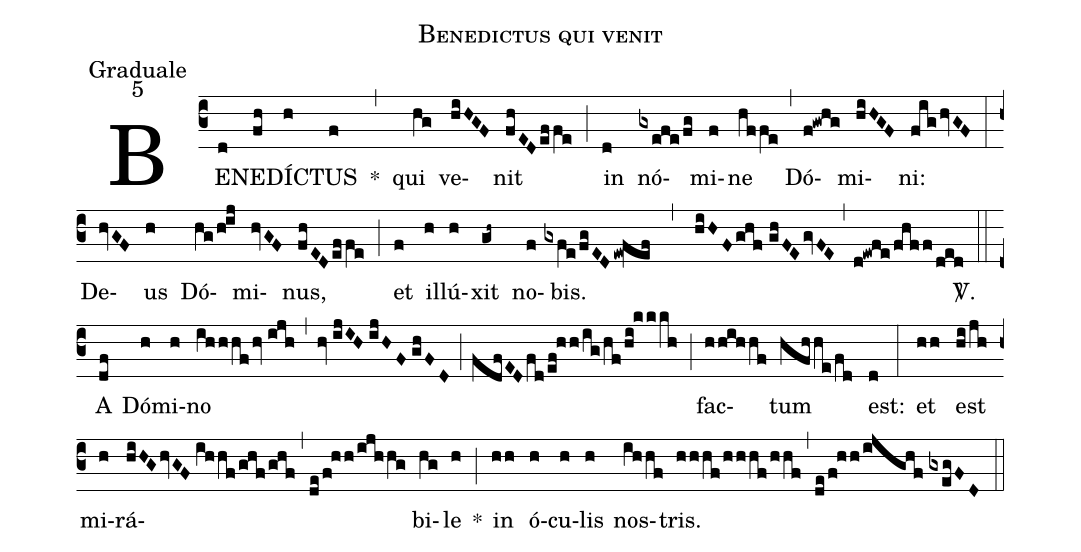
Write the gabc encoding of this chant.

name:Benedictus qui venit;
office-part:Graduale;
mode:5;
%%
(c3) BE(d)NE(fh)DÍC(h)TUS(f) *(,) qui(hg) ve(hiHGF)nit(fhEDeffe) (;) in(d) nó(gxefe/fg)mi(f)ne(hffe) (,) Dó(f!gwhg)mi(hiHGF)ni:(fighvGF) (:) De(hvGF)us(h) Dó(hg/h!ij)mi(hvGF)nus,(fhEDeffe) (;) et(f) il(h)lú(h)xit(gh~) no(f)bis.(gxfe/fgEDew!fef,hiHFghf//ghFEgvFE,d!ew!f!e/fhff/ded) <sp>V/</sp>.(::) A(df) Dó(h)mi(h)no(ihhhfhv//ijh,hv//ijIH//ijHF//ghFD;fdfEDfd/ef!hh/ig/hf/hi!kkkh) (;) fac(hhihhf)tum(hfhhe/fd) est:(d) (:) et(hh) est(hi/jh) mi(h)rá(hiHGhvGF//ihhf/ghf/ghf,de/f!hh/ijhhg)bi(hg)le(h) *(;) in(hh) ó(h)cu(h)lis(h) nos(ihhf)tris.(hhhf/hhhf/hhf,de/f!hh/ijghf//gxegFD) (::)
